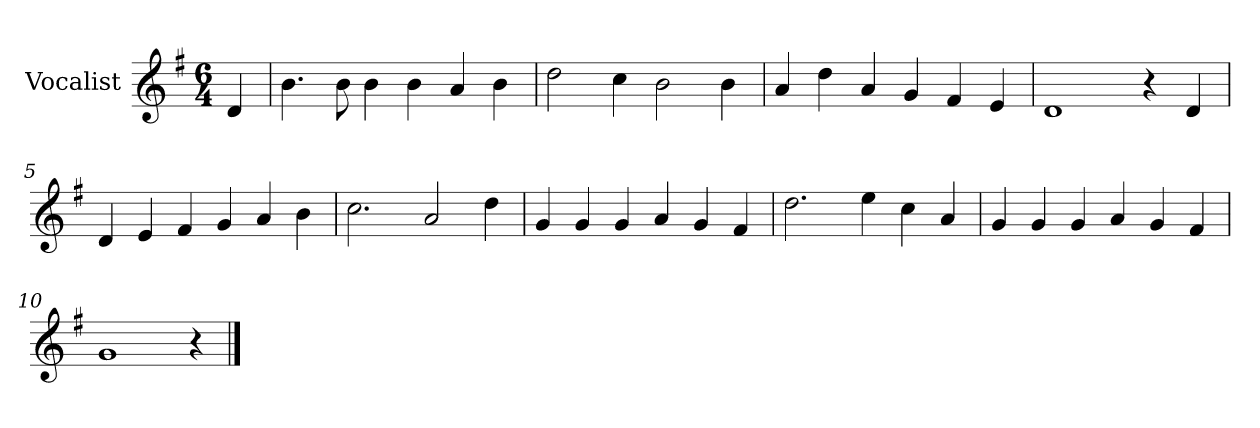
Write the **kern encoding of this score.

**kern
*part1
*staff1
*I"Vocalist
*k[f#]
*G:
*M6/4
=
4d
=1
4.b
8b
4b
4b
4a
4b
=2
2dd
4cc
2b
4b
=3
4a
4dd
4a
4g
4f#
4e
=4
1d
4r
4d
=5
4d
4e
4f#
4g
4a
4b
=6
2.cc
2a
4dd
=7
4g
4g
4g
4a
4g
4f#
=8
2.dd
4ee
4cc
4a
=9
4g
4g
4g
4a
4g
4f#
=10
1g
4r
==
*-
